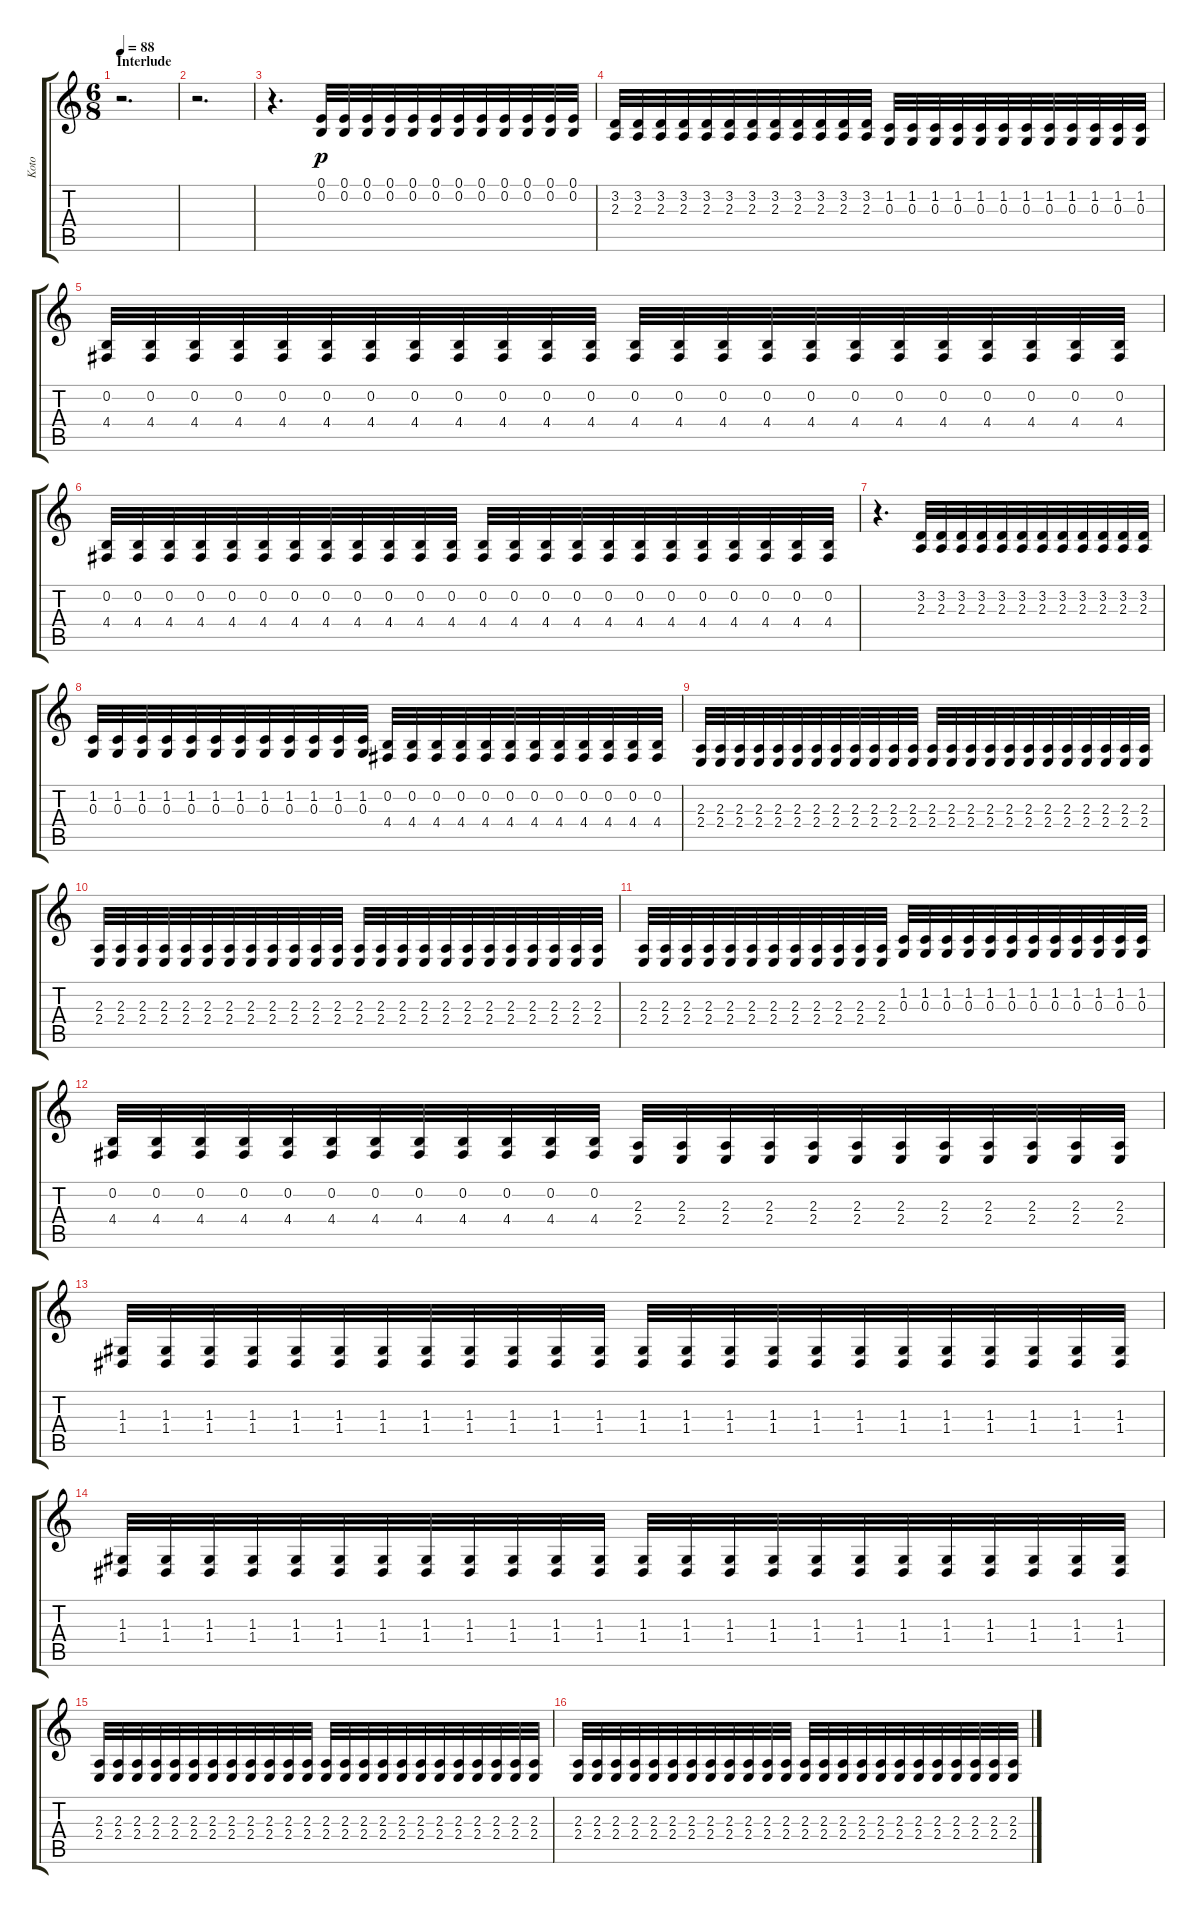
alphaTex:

\track ("Koto                " "Koto      ") {instrument koto}
\staff {score tabs}
\tuning (E4 B3 G3 D3 A2 E2) {hide}
\ts (6 8)
\section ("" "Interlude")
\tempo 88
\clef g2
\ks c
r.2{d dy p} |
r.2{d} |
r.4{d} (0.1 0.2).32 (0.1 0.2).32 (0.1 0.2).32 (0.1 0.2).32 (0.1 0.2).32 (0.1 0.2).32 (0.1 0.2).32 (0.1 0.2).32 (0.1 0.2).32 (0.1 0.2).32 (0.1 0.2).32 (0.1 0.2).32 |
(3.2 2.3).32 (3.2 2.3).32 (3.2 2.3).32 (3.2 2.3).32 (3.2 2.3).32 (3.2 2.3).32 (3.2 2.3).32 (3.2 2.3).32 (3.2 2.3).32 (3.2 2.3).32 (3.2 2.3).32 (3.2 2.3).32 (1.2 0.3).32 (1.2 0.3).32 (1.2 0.3).32 (1.2 0.3).32 (1.2 0.3).32 (1.2 0.3).32 (1.2 0.3).32 (1.2 0.3).32 (1.2 0.3).32 (1.2 0.3).32 (1.2 0.3).32 (1.2 0.3).32 |
(0.2 4.4).32 (0.2 4.4).32 (0.2 4.4).32 (0.2 4.4).32 (0.2 4.4).32 (0.2 4.4).32 (0.2 4.4).32 (0.2 4.4).32 (0.2 4.4).32 (0.2 4.4).32 (0.2 4.4).32 (0.2 4.4).32 (0.2 4.4).32 (0.2 4.4).32 (0.2 4.4).32 (0.2 4.4).32 (0.2 4.4).32 (0.2 4.4).32 (0.2 4.4).32 (0.2 4.4).32 (0.2 4.4).32 (0.2 4.4).32 (0.2 4.4).32 (0.2 4.4).32 |
(0.2 4.4).32 (0.2 4.4).32 (0.2 4.4).32 (0.2 4.4).32 (0.2 4.4).32 (0.2 4.4).32 (0.2 4.4).32 (0.2 4.4).32 (0.2 4.4).32 (0.2 4.4).32 (0.2 4.4).32 (0.2 4.4).32 (0.2 4.4).32 (0.2 4.4).32 (0.2 4.4).32 (0.2 4.4).32 (0.2 4.4).32 (0.2 4.4).32 (0.2 4.4).32 (0.2 4.4).32 (0.2 4.4).32 (0.2 4.4).32 (0.2 4.4).32 (0.2 4.4).32 |
r.4{d} (3.2 2.3).32 (3.2 2.3).32 (3.2 2.3).32 (3.2 2.3).32 (3.2 2.3).32 (3.2 2.3).32 (3.2 2.3).32 (3.2 2.3).32 (3.2 2.3).32 (3.2 2.3).32 (3.2 2.3).32 (3.2 2.3).32 |
(1.2 0.3).32 (1.2 0.3).32 (1.2 0.3).32 (1.2 0.3).32 (1.2 0.3).32 (1.2 0.3).32 (1.2 0.3).32 (1.2 0.3).32 (1.2 0.3).32 (1.2 0.3).32 (1.2 0.3).32 (1.2 0.3).32 (0.2 4.4).32 (0.2 4.4).32 (0.2 4.4).32 (0.2 4.4).32 (0.2 4.4).32 (0.2 4.4).32 (0.2 4.4).32 (0.2 4.4).32 (0.2 4.4).32 (0.2 4.4).32 (0.2 4.4).32 (0.2 4.4).32 |
(2.3 2.4).32 (2.3 2.4).32 (2.3 2.4).32 (2.3 2.4).32 (2.3 2.4).32 (2.3 2.4).32 (2.3 2.4).32 (2.3 2.4).32 (2.3 2.4).32 (2.3 2.4).32 (2.3 2.4).32 (2.3 2.4).32 (2.3 2.4).32 (2.3 2.4).32 (2.3 2.4).32 (2.3 2.4).32 (2.3 2.4).32 (2.3 2.4).32 (2.3 2.4).32 (2.3 2.4).32 (2.3 2.4).32 (2.3 2.4).32 (2.3 2.4).32 (2.3 2.4).32 |
(2.3 2.4).32 (2.3 2.4).32 (2.3 2.4).32 (2.3 2.4).32 (2.3 2.4).32 (2.3 2.4).32 (2.3 2.4).32 (2.3 2.4).32 (2.3 2.4).32 (2.3 2.4).32 (2.3 2.4).32 (2.3 2.4).32 (2.3 2.4).32 (2.3 2.4).32 (2.3 2.4).32 (2.3 2.4).32 (2.3 2.4).32 (2.3 2.4).32 (2.3 2.4).32 (2.3 2.4).32 (2.3 2.4).32 (2.3 2.4).32 (2.3 2.4).32 (2.3 2.4).32 |
(2.3 2.4).32 (2.3 2.4).32 (2.3 2.4).32 (2.3 2.4).32 (2.3 2.4).32 (2.3 2.4).32 (2.3 2.4).32 (2.3 2.4).32 (2.3 2.4).32 (2.3 2.4).32 (2.3 2.4).32 (2.3 2.4).32 (1.2 0.3).32 (1.2 0.3).32 (1.2 0.3).32 (1.2 0.3).32 (1.2 0.3).32 (1.2 0.3).32 (1.2 0.3).32 (1.2 0.3).32 (1.2 0.3).32 (1.2 0.3).32 (1.2 0.3).32 (1.2 0.3).32 |
(0.2 4.4).32 (0.2 4.4).32 (0.2 4.4).32 (0.2 4.4).32 (0.2 4.4).32 (0.2 4.4).32 (0.2 4.4).32 (0.2 4.4).32 (0.2 4.4).32 (0.2 4.4).32 (0.2 4.4).32 (0.2 4.4).32 (2.3 2.4).32 (2.3 2.4).32 (2.3 2.4).32 (2.3 2.4).32 (2.3 2.4).32 (2.3 2.4).32 (2.3 2.4).32 (2.3 2.4).32 (2.3 2.4).32 (2.3 2.4).32 (2.3 2.4).32 (2.3 2.4).32 |
(1.3 1.4).32 (1.3 1.4).32 (1.3 1.4).32 (1.3 1.4).32 (1.3 1.4).32 (1.3 1.4).32 (1.3 1.4).32 (1.3 1.4).32 (1.3 1.4).32 (1.3 1.4).32 (1.3 1.4).32 (1.3 1.4).32 (1.3 1.4).32 (1.3 1.4).32 (1.3 1.4).32 (1.3 1.4).32 (1.3 1.4).32 (1.3 1.4).32 (1.3 1.4).32 (1.3 1.4).32 (1.3 1.4).32 (1.3 1.4).32 (1.3 1.4).32 (1.3 1.4).32 |
(1.3 1.4).32 (1.3 1.4).32 (1.3 1.4).32 (1.3 1.4).32 (1.3 1.4).32 (1.3 1.4).32 (1.3 1.4).32 (1.3 1.4).32 (1.3 1.4).32 (1.3 1.4).32 (1.3 1.4).32 (1.3 1.4).32 (1.3 1.4).32 (1.3 1.4).32 (1.3 1.4).32 (1.3 1.4).32 (1.3 1.4).32 (1.3 1.4).32 (1.3 1.4).32 (1.3 1.4).32 (1.3 1.4).32 (1.3 1.4).32 (1.3 1.4).32 (1.3 1.4).32 |
(2.3 2.4).32 (2.3 2.4).32 (2.3 2.4).32 (2.3 2.4).32 (2.3 2.4).32 (2.3 2.4).32 (2.3 2.4).32 (2.3 2.4).32 (2.3 2.4).32 (2.3 2.4).32 (2.3 2.4).32 (2.3 2.4).32 (2.3 2.4).32 (2.3 2.4).32 (2.3 2.4).32 (2.3 2.4).32 (2.3 2.4).32 (2.3 2.4).32 (2.3 2.4).32 (2.3 2.4).32 (2.3 2.4).32 (2.3 2.4).32 (2.3 2.4).32 (2.3 2.4).32 |
(2.3 2.4).32 (2.3 2.4).32 (2.3 2.4).32 (2.3 2.4).32 (2.3 2.4).32 (2.3 2.4).32 (2.3 2.4).32 (2.3 2.4).32 (2.3 2.4).32 (2.3 2.4).32 (2.3 2.4).32 (2.3 2.4).32 (2.3 2.4).32 (2.3 2.4).32 (2.3 2.4).32 (2.3 2.4).32 (2.3 2.4).32 (2.3 2.4).32 (2.3 2.4).32 (2.3 2.4).32 (2.3 2.4).32 (2.3 2.4).32 (2.3 2.4).32 (2.3 2.4).32
